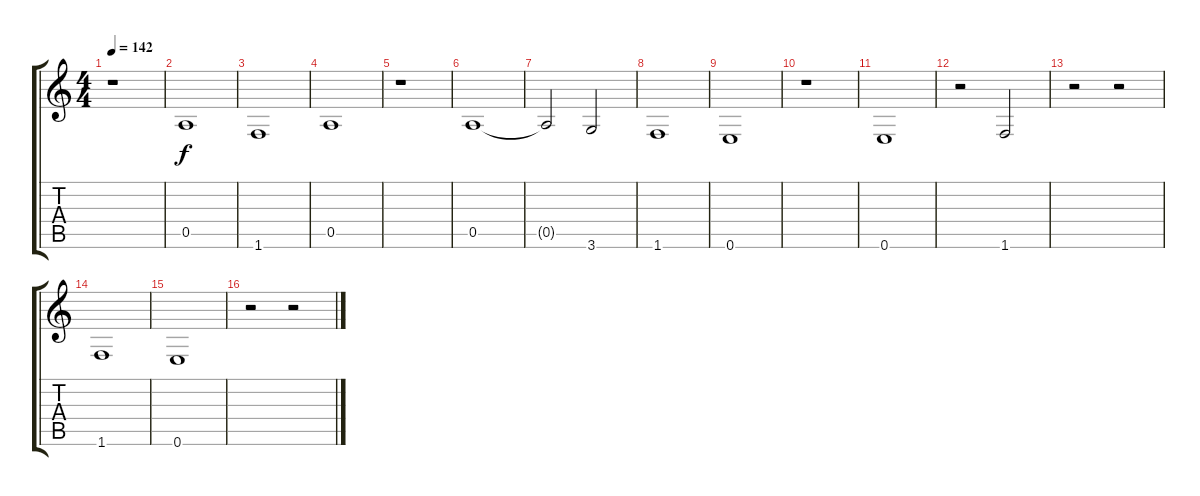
\track "" {instrument electricbassfinger}
\staff {score tabs}
\tuning (E4 B3 G3 D3 A2 E2) {hide}
\ts (4 4)
\tempo 142
\clef g2
\ks c
r.1{dy f instrument electricbassfinger} |
0.5.1{volume 12 balance 8} |
1.6.1 |
0.5.1 |
r.1 |
0.5.1 |
0.5{t}.2 3.6.2 |
1.6.1 |
0.6.1 |
r.1 |
0.6.1 |
r.2 1.6.2 |
r.2 r.2 |
1.6.1 |
0.6.1 |
r.2 r.2
